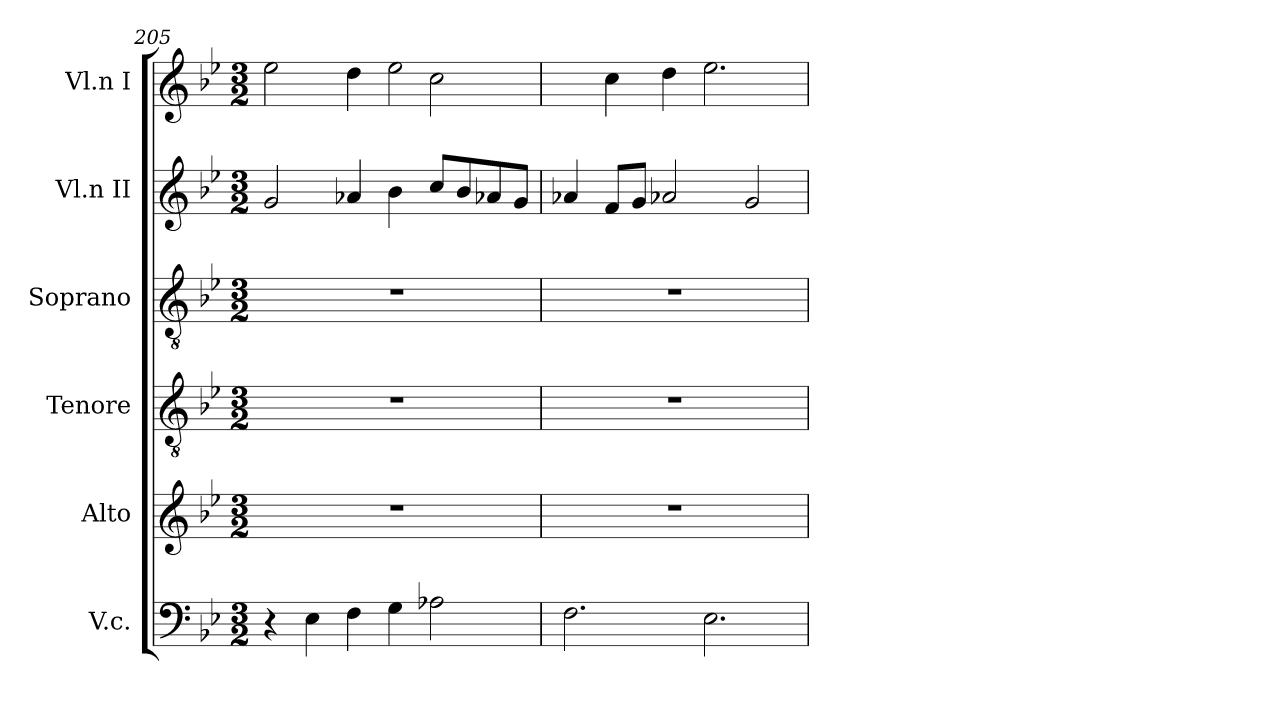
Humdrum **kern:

**kern	**kern	**kern	**kern	**kern	**kern
*part6	*part5	*part4	*part3	*part2	*part1
*staff6	*staff5	*staff4	*staff3	*staff2	*staff1
*I"V.c.	*I"Alto	*I"Tenore	*I"Soprano	*I"Vl.n II	*I"Vl.n I
*I'V.c.	*I'Alto	*I'Tenore	*I'Soprano	*I'Vl.n II	*I'Vl.n I
*clefF4	*clefG2	*clefGv2	*clefGv2	*clefG2	*clefG2
*k[b-e-]	*k[b-e-]	*k[b-e-]	*k[b-e-]	*k[b-e-]	*k[b-e-]
*B-:	*B-:	*B-:	*B-:	*B-:	*B-:
*M3/2	*M3/2	*M3/2	*M3/2	*M3/2	*M3/2
=205	=205	=205	=205	=205	=205
!	!	!LO:N:vis=1	!	!	!
*	*	*	*	*	*^
4r	1.r	1.r	1.r	2g/	2ee-\	1ryy
4E-\	.	.	.	.	.	.
4F\	.	.	.	4a-X/	4dd\	.
4G\	.	.	.	4b-\	2ee-\	.
2A-X\	.	.	.	8cc/L	.	2cc\
.	.	.	.	8b-/	.	.
.	.	.	.	8a-X/	4ryy	.
.	.	.	.	8g/J	.	.
*	*	*	*	*	*v	*v
=206	=206	=206	=206	=206	=206
!	!	!LO:N:vis=1	!	!	!
2.F\	1.r	1.r	1.r	4a-X/	4ryy
.	.	.	.	8f/L	4cc\
.	.	.	.	8g/J	.
.	.	.	.	2a-X/	4dd\
2.E-\	.	.	.	.	2.ee-\
.	.	.	.	2g/	.
=	=	=	=	=	=
*-	*-	*-	*-	*-	*-
